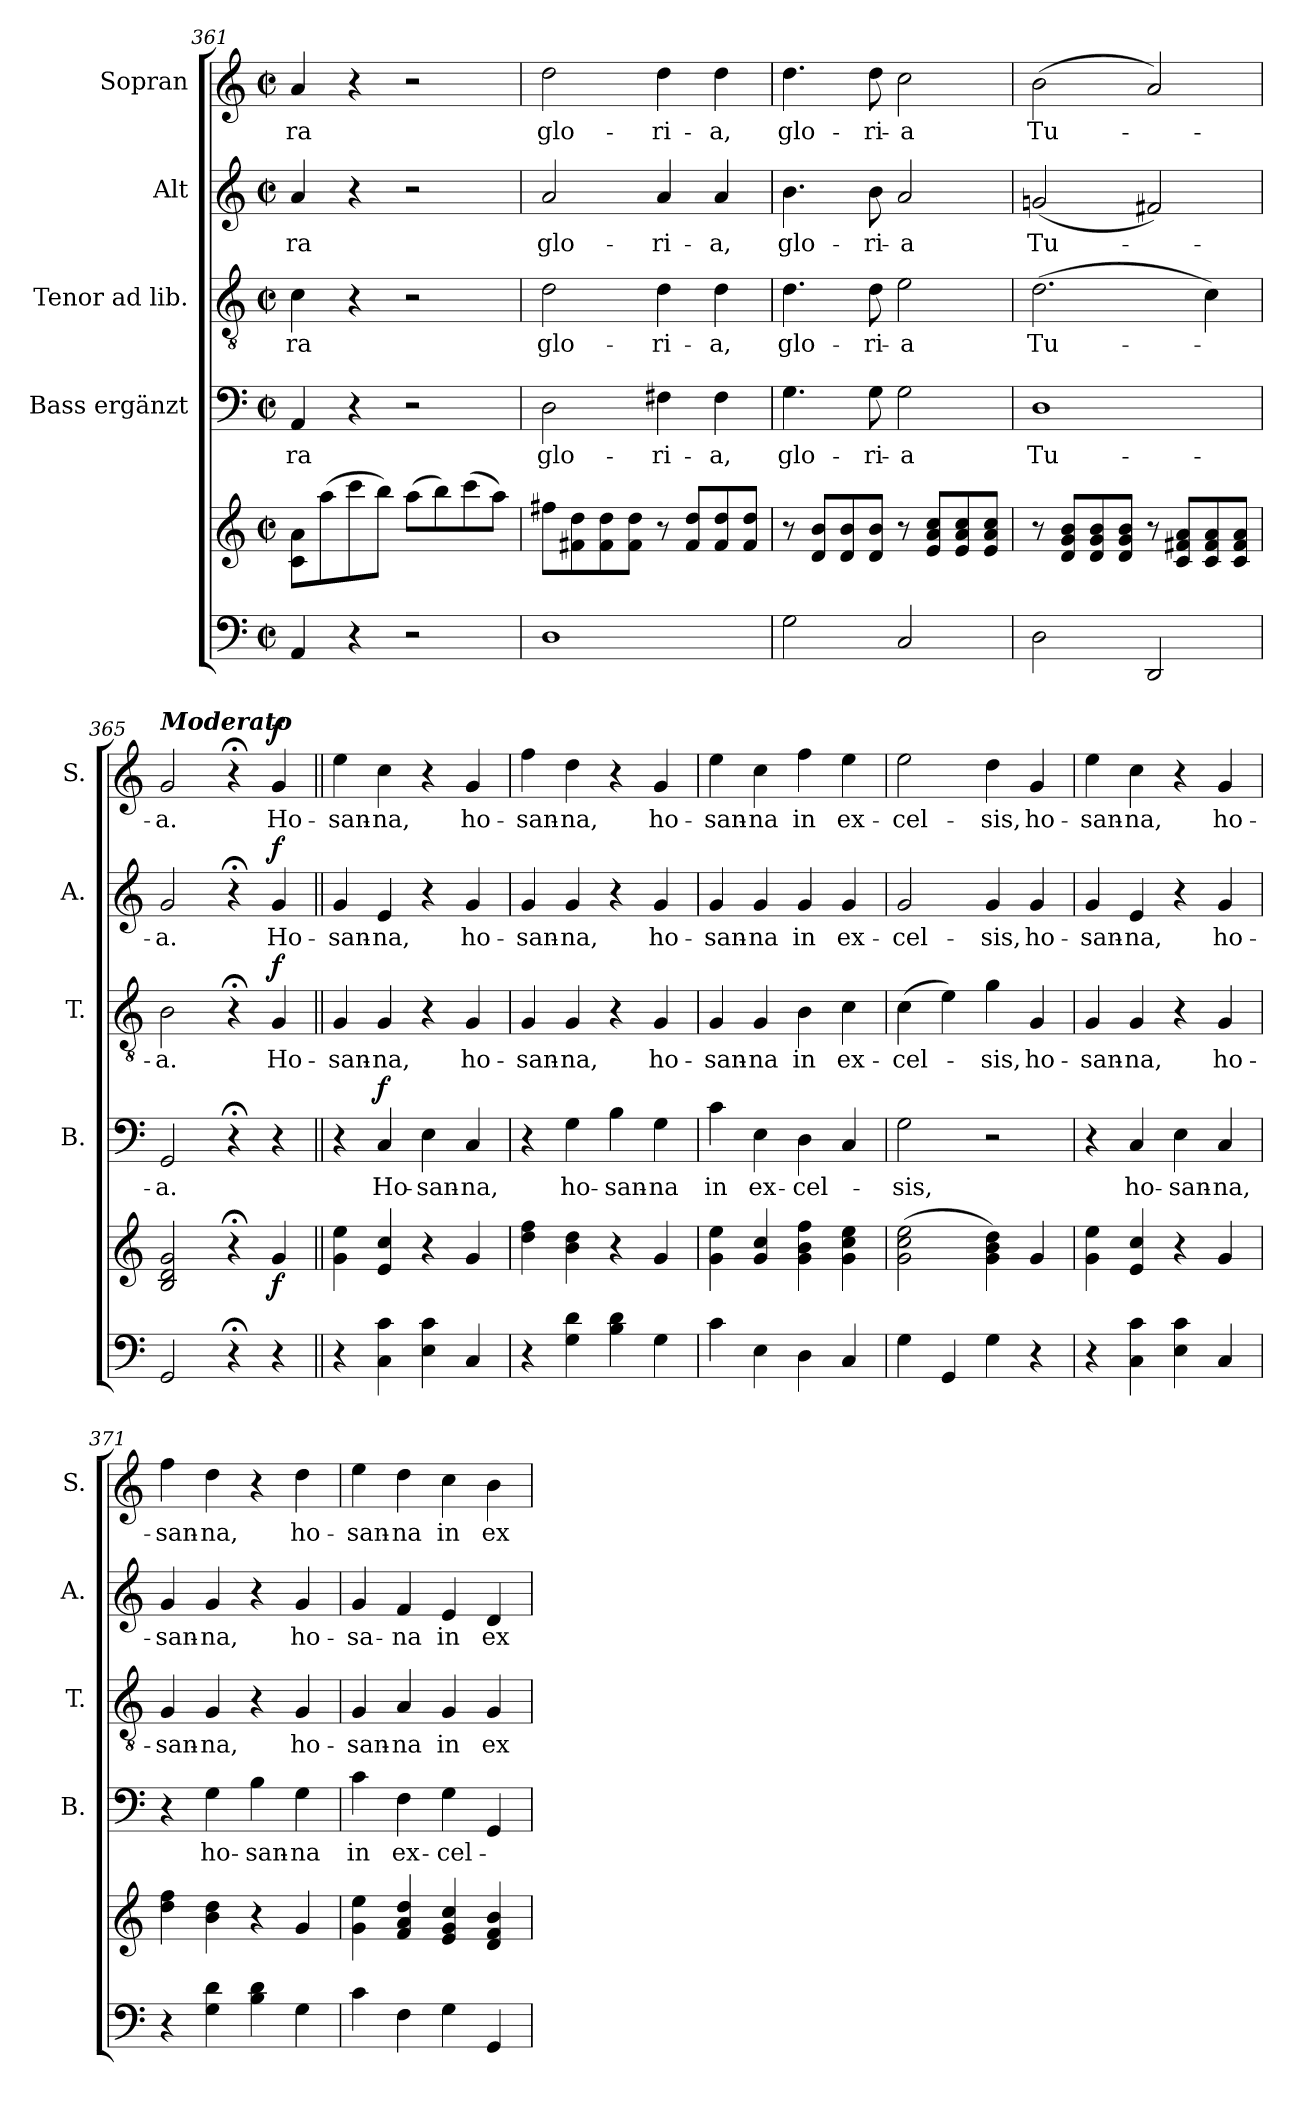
**kern	**kern	**dynam	**kern	**text	**dynam	**kern	**text	**dynam	**kern	**text	**dynam	**kern	**text	**dynam
*part5	*part5	*part5	*part4	*part4	*part4	*part3	*part3	*part3	*part2	*part2	*part2	*part1	*part1	*part1
*staff6	*staff5	*staff5/6	*staff4	*staff4	*staff4	*staff3	*staff3	*staff3	*staff2	*staff2	*staff2	*staff1	*staff1	*staff1
*	*	*	*I"Bass ergänzt	*	*	*I"Tenor ad lib.	*	*	*I"Alt	*	*	*I"Sopran	*	*
*	*	*	*I'B.	*	*	*I'T.	*	*	*I'A.	*	*	*I'S.	*	*
*clefF4	*clefG2	*	*clefF4	*	*	*clefGv2	*	*	*clefG2	*	*	*clefG2	*	*
*k[]	*k[]	*	*k[]	*	*	*k[]	*	*	*k[]	*	*	*k[]	*	*
*C:	*C:	*	*C:	*	*	*C:	*	*	*C:	*	*	*C:	*	*
*M2/2	*M2/2	*	*M2/2	*	*	*M2/2	*	*	*M2/2	*	*	*M2/2	*	*
*met(c|)	*met(c|)	*	*met(c|)	*	*	*met(c|)	*	*	*met(c|)	*	*	*met(c|)	*	*
=361	=361	=361	=361	=361	=361	=361	=361	=361	=361	=361	=361	=361	=361	=361
!	!	!	!	!LO:LY:b	!	!	!LO:LY:b	!	!	!LO:LY:b	!	!	!LO:LY:b	!
4AA/	8c\ 8a\L	.	4AA/	-ra	.	4c\	-ra	.	4a/	-ra	.	4a/	-ra	.
.	(>8aa\	.	.	.	.	.	.	.	.	.	.	.	.	.
4r	8ccc\	.	4r	.	.	4r	.	.	4r	.	.	4r	.	.
.	8bb\J)	.	.	.	.	.	.	.	.	.	.	.	.	.
2r	(>8aa\L	.	2r	.	.	2r	.	.	2r	.	.	2r	.	.
.	8bb\)	.	.	.	.	.	.	.	.	.	.	.	.	.
.	(>8ccc\	.	.	.	.	.	.	.	.	.	.	.	.	.
.	8aa\J)	.	.	.	.	.	.	.	.	.	.	.	.	.
=362	=362	=362	=362	=362	=362	=362	=362	=362	=362	=362	=362	=362	=362	=362
!	!	!	!	!LO:LY:b	!	!	!LO:LY:b	!	!	!LO:LY:b	!	!	!LO:LY:b	!
1D	8ff#X\L	.	2D\	glo-	.	2d\	glo-	.	2a/	glo-	.	2dd\	glo-	.
.	8f#X\ 8dd\	.	.	.	.	.	.	.	.	.	.	.	.	.
.	8f#\ 8dd\	.	.	.	.	.	.	.	.	.	.	.	.	.
.	8f#\ 8dd\J	.	.	.	.	.	.	.	.	.	.	.	.	.
!	!	!	!	!LO:LY:b	!	!	!LO:LY:b	!	!	!LO:LY:b	!	!	!LO:LY:b	!
.	8r	.	4F#X\	-ri-	.	4d\	-ri-	.	4a/	-ri-	.	4dd\	-ri-	.
.	8f#/ 8dd/L	.	.	.	.	.	.	.	.	.	.	.	.	.
!	!	!	!	!LO:LY:b	!	!	!LO:LY:b	!	!	!LO:LY:b	!	!	!LO:LY:b	!
.	8f#/ 8dd/	.	4F#\	-a,	.	4d\	-a,	.	4a/	-a,	.	4dd\	-a,	.
.	8f#/ 8dd/J	.	.	.	.	.	.	.	.	.	.	.	.	.
=363	=363	=363	=363	=363	=363	=363	=363	=363	=363	=363	=363	=363	=363	=363
!	!	!	!	!LO:LY:b	!	!	!LO:LY:b	!	!	!LO:LY:b	!	!	!LO:LY:b	!
2G\	8r	.	4.G\	glo-	.	4.d\	glo-	.	4.b\	glo-	.	4.dd\	glo-	.
.	8d/ 8b/L	.	.	.	.	.	.	.	.	.	.	.	.	.
.	8d/ 8b/	.	.	.	.	.	.	.	.	.	.	.	.	.
!	!	!	!	!LO:LY:b	!	!	!LO:LY:b	!	!	!LO:LY:b	!	!	!LO:LY:b	!
.	8d/ 8b/J	.	8G\	-ri-	.	8d\	-ri-	.	8b\	-ri-	.	8dd\	-ri-	.
!	!	!	!	!LO:LY:b	!	!	!LO:LY:b	!	!	!LO:LY:b	!	!	!LO:LY:b	!
2C/	8r	.	2G\	-a	.	2e\	-a	.	2a/	-a	.	2cc\	-a	.
.	8e/ 8a/ 8cc/L	.	.	.	.	.	.	.	.	.	.	.	.	.
.	8e/ 8a/ 8cc/	.	.	.	.	.	.	.	.	.	.	.	.	.
.	8e/ 8a/ 8cc/J	.	.	.	.	.	.	.	.	.	.	.	.	.
=364	=364	=364	=364	=364	=364	=364	=364	=364	=364	=364	=364	=364	=364	=364
!	!	!	!	!LO:LY:b	!	!	!LO:LY:b	!	!	!LO:LY:b	!	!	!LO:LY:b	!
2D\	8r	.	1D	Tu-	.	(>2.d\	Tu-	.	(<2gn/	Tu-	.	(<2b\	Tu-	.
.	8d/ 8g/ 8b/L	.	.	.	.	.	.	.	.	.	.	.	.	.
.	8d/ 8g/ 8b/	.	.	.	.	.	.	.	.	.	.	.	.	.
.	8d/ 8g/ 8b/J	.	.	.	.	.	.	.	.	.	.	.	.	.
2DD/	8r	.	.	.	.	.	.	.	2f#X/)	.	.	2a/)	.	.
.	8c/ 8f#X/ 8a/L	.	.	.	.	.	.	.	.	.	.	.	.	.
.	8c/ 8f#/ 8a/	.	.	.	.	4c\)	.	.	.	.	.	.	.	.
.	8c/ 8f#/ 8a/J	.	.	.	.	.	.	.	.	.	.	.	.	.
!!LO:PB:g=z
=365	=365	=365	=365	=365	=365	=365	=365	=365	=365	=365	=365	=365	=365	=365
!	!	!	!	!	!	!	!	!	!	!	!	!LO:TX:a:Bi:t=Moderato	!	!
!	!	!	!	!LO:LY:b	!	!	!LO:LY:b	!	!	!LO:LY:b	!	!	!LO:LY:b	!
2GG/	2B/ 2d/ 2g/	.	2GG/	-a.	.	2B\	-a.	.	2g/	-a.	.	2g/	-a.	.
4r;<	4r;<	.	4r;<	.	.	4r;<	.	.	4r;<	.	.	4r;<	.	.
!	!	!LO:DY:b	!	!	!	!	!LO:LY:b	!LO:DY:a	!	!LO:LY:b	!LO:DY:a	!	!LO:LY:b	!LO:DY:a
4r	4g/	f	4r	.	.	4G/	Ho-	f	4g/	Ho-	f	4g/	Ho-	f
=366||	=366||	=366||	=366||	=366||	=366||	=366||	=366||	=366||	=366||	=366||	=366||	=366||	=366||	=366||
!	!	!	!	!	!	!	!LO:LY:b	!	!	!LO:LY:b	!	!	!LO:LY:b	!
4r	4g\ 4ee\	.	4r	.	.	4G/	-san-	.	4g/	-san-	.	4ee\	-san-	.
!	!	!	!	!LO:LY:b	!LO:DY:a	!	!LO:LY:b	!	!	!LO:LY:b	!	!	!LO:LY:b	!
4C\ 4c\	4e/ 4cc/	.	4C/	Ho-	f	4G/	-na,	.	4e/	-na,	.	4cc\	-na,	.
!	!	!	!	!LO:LY:b	!	!	!	!	!	!	!	!	!	!
4E\ 4c\	4r	.	4E\	-san-	.	4r	.	.	4r	.	.	4r	.	.
!	!	!	!	!LO:LY:b	!	!	!LO:LY:b	!	!	!LO:LY:b	!	!	!LO:LY:b	!
4C/	4g/	.	4C/	-na,	.	4G/	ho-	.	4g/	ho-	.	4g/	ho-	.
=367	=367	=367	=367	=367	=367	=367	=367	=367	=367	=367	=367	=367	=367	=367
!	!	!	!	!	!	!	!LO:LY:b	!	!	!LO:LY:b	!	!	!LO:LY:b	!
4r	4dd\ 4ff\	.	4r	.	.	4G/	-san-	.	4g/	-san-	.	4ff\	-san-	.
!	!	!	!	!LO:LY:b	!	!	!LO:LY:b	!	!	!LO:LY:b	!	!	!LO:LY:b	!
4G\ 4d\	4b\ 4dd\	.	4G\	ho-	.	4G/	-na,	.	4g/	-na,	.	4dd\	-na,	.
!	!	!	!	!LO:LY:b	!	!	!	!	!	!	!	!	!	!
4B\ 4d\	4r	.	4B\	-san-	.	4r	.	.	4r	.	.	4r	.	.
!	!	!	!	!LO:LY:b	!	!	!LO:LY:b	!	!	!LO:LY:b	!	!	!LO:LY:b	!
4G\	4g/	.	4G\	-na	.	4G/	ho-	.	4g/	ho-	.	4g/	ho-	.
=368	=368	=368	=368	=368	=368	=368	=368	=368	=368	=368	=368	=368	=368	=368
!	!	!	!	!LO:LY:b	!	!	!LO:LY:b	!	!	!LO:LY:b	!	!	!LO:LY:b	!
4c\	4g\ 4ee\	.	4c\	in	.	4G/	-san-	.	4g/	-san-	.	4ee\	-san-	.
!	!	!	!	!LO:LY:b	!	!	!LO:LY:b	!	!	!LO:LY:b	!	!	!LO:LY:b	!
4E\	4g/ 4cc/	.	4E\	ex-	.	4G/	-na	.	4g/	-na	.	4cc\	-na	.
!	!	!	!	!LO:LY:b	!	!	!LO:LY:b	!	!	!LO:LY:b	!	!	!LO:LY:b	!
4D\	4g\ 4b\ 4ff\	.	4D\	-cel-	.	4B\	in	.	4g/	in	.	4ff\	in	.
!	!	!	!	!	!	!	!LO:LY:b	!	!	!LO:LY:b	!	!	!LO:LY:b	!
4C/	4g\ 4cc\ 4ee\	.	4C/	.	.	4c\	ex-	.	4g/	ex-	.	4ee\	ex-	.
=369	=369	=369	=369	=369	=369	=369	=369	=369	=369	=369	=369	=369	=369	=369
!	!	!	!	!LO:LY:b	!	!	!LO:LY:b	!	!	!LO:LY:b	!	!	!LO:LY:b	!
4G\	(>2g\ 2cc\ 2ee\	.	2G\	-sis,	.	(>4c\	-cel-	.	2g/	-cel-	.	2ee\	-cel-	.
4GG/	.	.	.	.	.	4e\)	.	.	.	.	.	.	.	.
!	!	!	!	!	!	!	!LO:LY:b	!	!	!LO:LY:b	!	!	!LO:LY:b	!
4G\	4g\ 4b\ 4dd\)	.	2r	.	.	4g\	-sis,	.	4g/	-sis,	.	4dd\	-sis,	.
!	!	!	!	!	!	!	!LO:LY:b	!	!	!LO:LY:b	!	!	!LO:LY:b	!
4r	4g/	.	.	.	.	4G/	ho-	.	4g/	ho-	.	4g/	ho-	.
!!LO:LB:g=z
=370	=370	=370	=370	=370	=370	=370	=370	=370	=370	=370	=370	=370	=370	=370
!	!	!	!	!	!	!	!LO:LY:b	!	!	!LO:LY:b	!	!	!LO:LY:b	!
4r	4g\ 4ee\	.	4r	.	.	4G/	-san-	.	4g/	-san-	.	4ee\	-san-	.
!	!	!	!	!LO:LY:b	!	!	!LO:LY:b	!	!	!LO:LY:b	!	!	!LO:LY:b	!
4C\ 4c\	4e/ 4cc/	.	4C/	ho-	.	4G/	-na,	.	4e/	-na,	.	4cc\	-na,	.
!	!	!	!	!LO:LY:b	!	!	!	!	!	!	!	!	!	!
4E\ 4c\	4r	.	4E\	-san-	.	4r	.	.	4r	.	.	4r	.	.
!	!	!	!	!LO:LY:b	!	!	!LO:LY:b	!	!	!LO:LY:b	!	!	!LO:LY:b	!
4C/	4g/	.	4C/	-na,	.	4G/	ho-	.	4g/	ho-	.	4g/	ho-	.
=371	=371	=371	=371	=371	=371	=371	=371	=371	=371	=371	=371	=371	=371	=371
!	!	!	!	!	!	!	!LO:LY:b	!	!	!LO:LY:b	!	!	!LO:LY:b	!
4r	4dd\ 4ff\	.	4r	.	.	4G/	-san-	.	4g/	-san-	.	4ff\	-san-	.
!	!	!	!	!LO:LY:b	!	!	!LO:LY:b	!	!	!LO:LY:b	!	!	!LO:LY:b	!
4G\ 4d\	4b\ 4dd\	.	4G\	ho-	.	4G/	-na,	.	4g/	-na,	.	4dd\	-na,	.
!	!	!	!	!LO:LY:b	!	!	!	!	!	!	!	!	!	!
4B\ 4d\	4r	.	4B\	-san-	.	4r	.	.	4r	.	.	4r	.	.
!	!	!	!	!LO:LY:b	!	!	!LO:LY:b	!	!	!LO:LY:b	!	!	!LO:LY:b	!
4G\	4g/	.	4G\	-na	.	4G/	ho-	.	4g/	ho-	.	4dd\	ho-	.
=372	=372	=372	=372	=372	=372	=372	=372	=372	=372	=372	=372	=372	=372	=372
!	!	!	!	!LO:LY:b	!	!	!LO:LY:b	!	!	!LO:LY:b	!	!	!LO:LY:b	!
4c\	4g\ 4ee\	.	4c\	in	.	4G/	-san-	.	4g/	-sa-	.	4ee\	-san-	.
!	!	!	!	!LO:LY:b	!	!	!LO:LY:b	!	!	!LO:LY:b	!	!	!LO:LY:b	!
4F\	4f/ 4a/ 4dd/	.	4F\	ex-	.	4A/	-na	.	4f/	-na	.	4dd\	-na	.
!	!	!	!	!LO:LY:b	!	!	!LO:LY:b	!	!	!LO:LY:b	!	!	!LO:LY:b	!
4G\	4e/ 4g/ 4cc/	.	4G\	-cel-	.	4G/	in	.	4e/	in	.	4cc\	in	.
!	!	!	!	!	!	!	!LO:LY:b	!	!	!LO:LY:b	!	!	!LO:LY:b	!
4GG/	4d/ 4f/ 4b/	.	4GG/	.	.	4G/	ex-	.	4d/	ex-	.	4b\	ex-	.
=	=	=	=	=	=	=	=	=	=	=	=	=	=	=
*-	*-	*-	*-	*-	*-	*-	*-	*-	*-	*-	*-	*-	*-	*-
